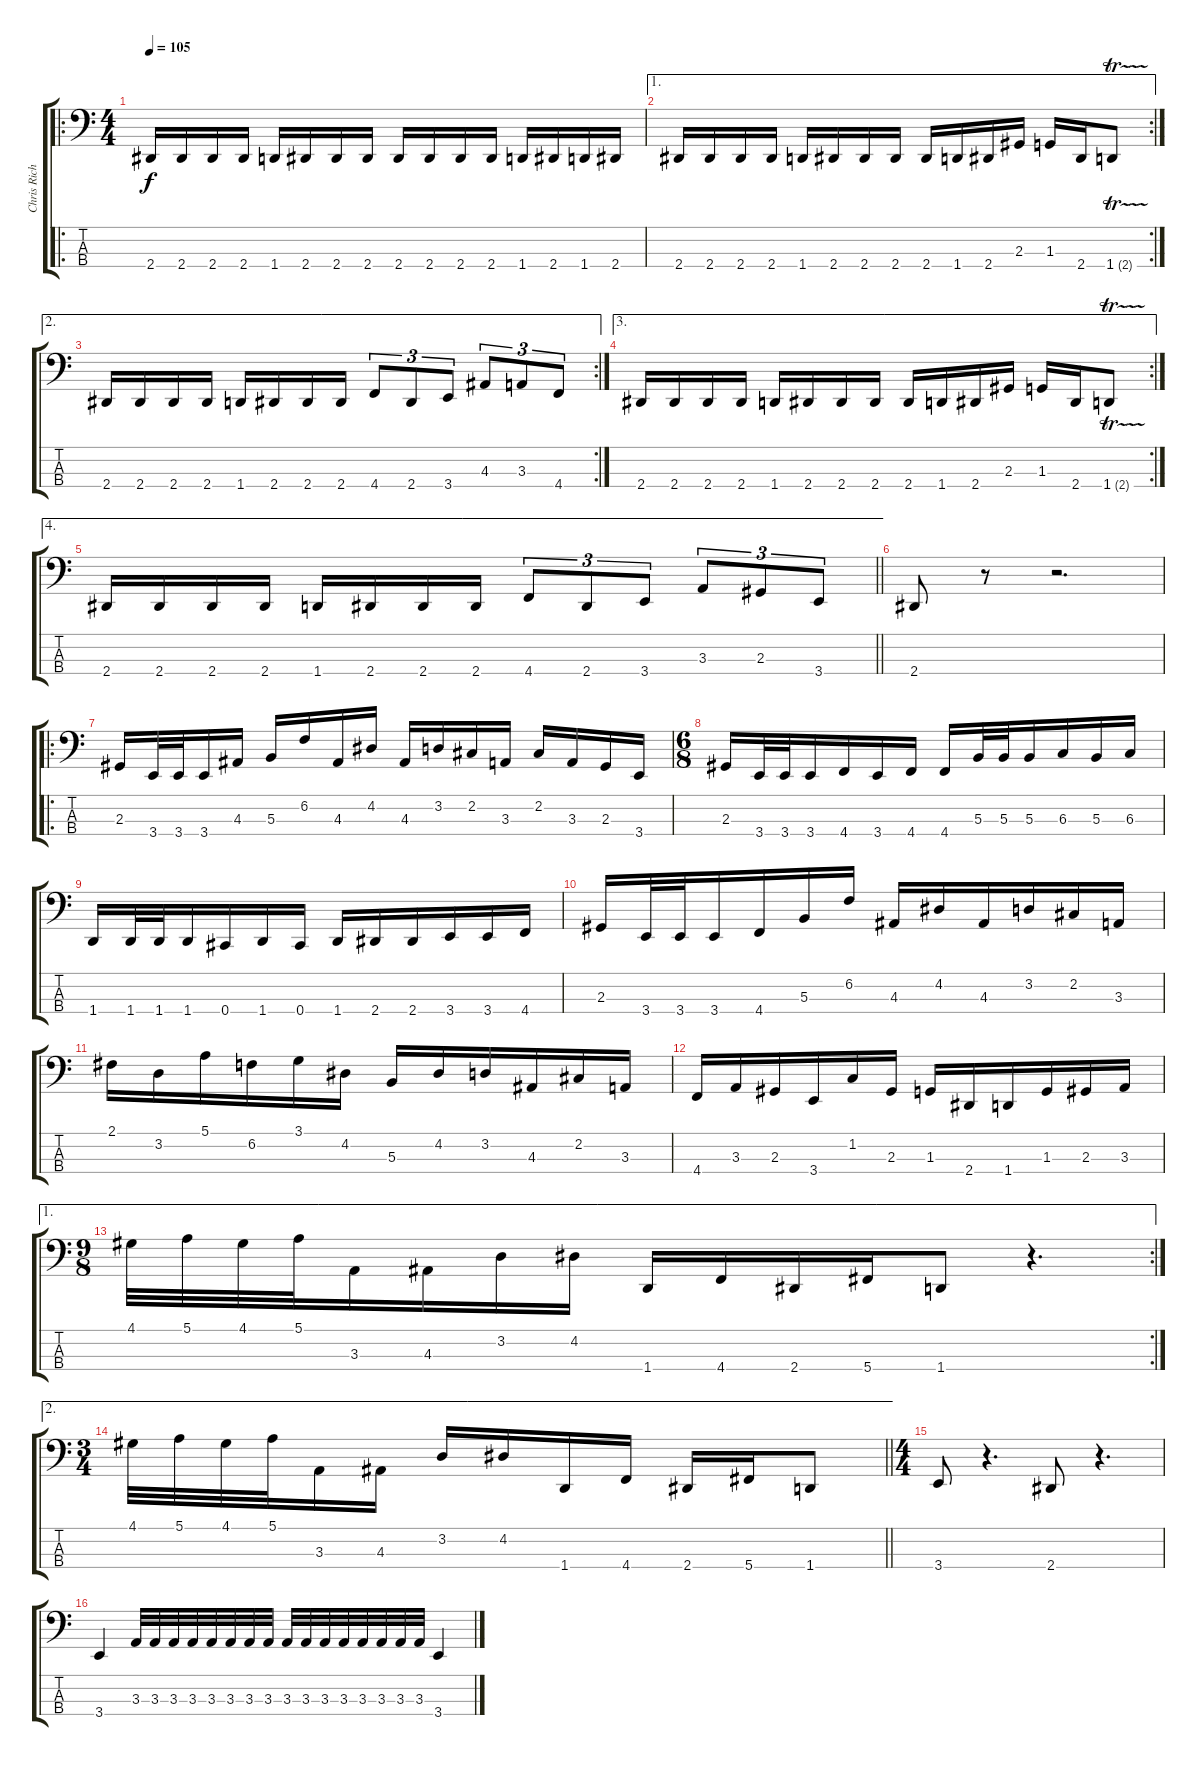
\track ("Chris Richards" "Chris Rich") {instrument electricbassfinger}
\staff {score tabs}
\tuning (E2 B1 Gb1 Db1) {hide}
\ro
\ts (4 4)
\tempo 105
\clef f4
\ks c
2.4.16{dy f} 2.4.16 2.4.16 2.4.16 1.4.16 2.4.16 2.4.16 2.4.16 2.4.16 2.4.16 2.4.16 2.4.16 1.4.16 2.4.16 1.4.16 2.4.16 |
\ae 1
\rc 2
2.4.16 2.4.16 2.4.16 2.4.16 1.4.16 2.4.16 2.4.16 2.4.16 2.4.16 1.4.16 2.4.16 2.3.16 1.3.16 2.4.16 1.4{tr (2 32)}.8 |
\ae 2
\rc 2
2.4.16 2.4.16 2.4.16 2.4.16 1.4.16 2.4.16 2.4.16 2.4.16 4.4.8{tu (3 2)} 2.4.8{tu (3 2)} 3.4.8{tu (3 2)} 4.3.8{tu (3 2)} 3.3.8{tu (3 2)} 4.4.8{tu (3 2)} |
\ae 3
\rc 2
2.4.16 2.4.16 2.4.16 2.4.16 1.4.16 2.4.16 2.4.16 2.4.16 2.4.16 1.4.16 2.4.16 2.3.16 1.3.16 2.4.16 1.4{tr (2 32)}.8 |
\ae 4
\barLineRight lightlight
2.4.16 2.4.16 2.4.16 2.4.16 1.4.16 2.4.16 2.4.16 2.4.16 4.4.8{tu (3 2)} 2.4.8{tu (3 2)} 3.4.8{tu (3 2)} 3.3.8{tu (3 2)} 2.3.8{tu (3 2)} 3.4.8{tu (3 2)} |
2.4.8 r.8 r.2{d} |
\ro
2.3.16 3.4.32 3.4.32 3.4.16 4.3.16 5.3.16 6.2.16 4.3.16 4.2.16 4.3.16 3.2.16 2.2.16 3.3.16 2.2.16 3.3.16 2.3.16 3.4.16 |
\ts (6 8)
2.3.16 3.4.32 3.4.32 3.4.16 4.4.16 3.4.16 4.4.16 4.4.16 5.3.32 5.3.32 5.3.16 6.3.16 5.3.16 6.3.16 |
1.4.16 1.4.32 1.4.32 1.4.16 0.4.16 1.4.16 0.4.16 1.4.16 2.4.16 2.4.16 3.4.16 3.4.16 4.4.16 |
2.3.16 3.4.32 3.4.32 3.4.16 4.4.16 5.3.16 6.2.16 4.3.16 4.2.16 4.3.16 3.2.16 2.2.16 3.3.16 |
2.1.16 3.2.16 5.1.16 6.2.16 3.1.16 4.2.16 5.3.16 4.2.16 3.2.16 4.3.16 2.2.16 3.3.16 |
4.4.16 3.3.16 2.3.16 3.4.16 1.2.16 2.3.16 1.3.16 2.4.16 1.4.16 1.3.16 2.3.16 3.3.16 |
\ae 1
\rc 2
\ts (9 8)
4.1.32 5.1.32 4.1.32 5.1.32 3.3.16 4.3.16 3.2.16 4.2.16 1.4.16 4.4.16 2.4.16 5.4.16 1.4.8 r.4{d} |
\ae 2
\ts (3 4)
\barLineRight lightlight
4.1.32 5.1.32 4.1.32 5.1.32 3.3.16 4.3.16 3.2.16 4.2.16 1.4.16 4.4.16 2.4.16 5.4.16 1.4.8 |
\ts (4 4)
3.4.8 r.4{d} 2.4.8 r.4{d} |
3.4.4 3.3.32 3.3.32 3.3.32 3.3.32 3.3.32 3.3.32 3.3.32 3.3.32 3.3.32 3.3.32 3.3.32 3.3.32 3.3.32 3.3.32 3.3.32 3.3.32 3.4.4
